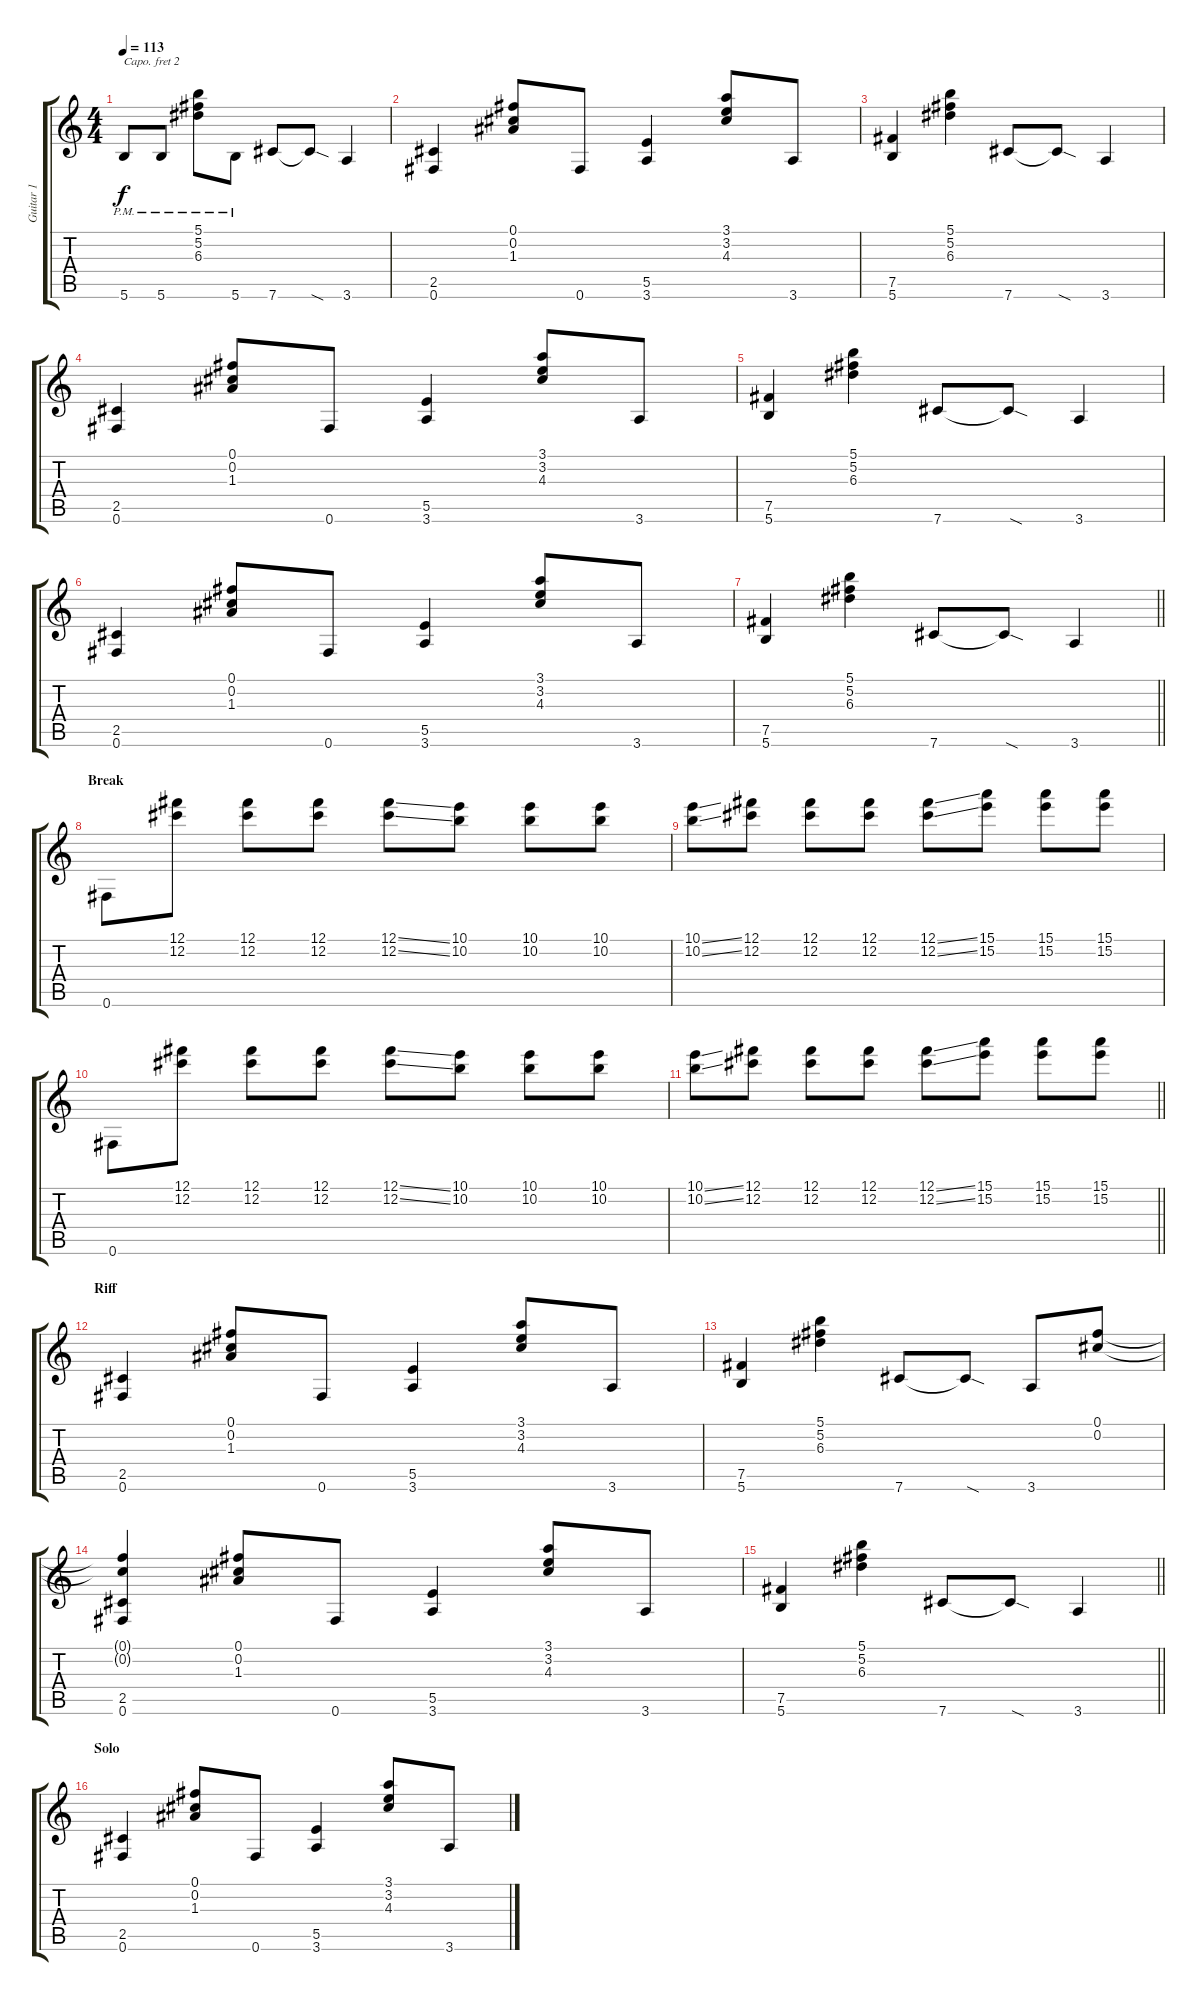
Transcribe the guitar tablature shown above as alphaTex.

\track ("Guitar 1" "Guitar 1") {instrument overdrivenguitar}
\staff {score tabs}
\capo 2
\tuning (E4 B3 G3 D3 A2 E2) {hide}
\ts (4 4)
\tempo 113
\clef g2
\ks c
5.6{pm}.8{dy f} 5.6{pm}.8 (5.1{pm} 5.2{pm} 6.3{pm}).8 5.6{pm}.8 7.6.8 7.6{sod t}.8 3.6.4 |
(2.5 0.6).4 (0.1 0.2 1.3).8 0.6.8 (5.5 3.6).4 (3.1 3.2 4.3).8 3.6.8 |
(7.5 5.6).4 (5.1 5.2 6.3).4 7.6.8 7.6{sod t}.8 3.6.4 |
(2.5 0.6).4 (0.1 0.2 1.3).8 0.6.8 (5.5 3.6).4 (3.1 3.2 4.3).8 3.6.8 |
(7.5 5.6).4 (5.1 5.2 6.3).4 7.6.8 7.6{sod t}.8 3.6.4 |
(2.5 0.6).4 (0.1 0.2 1.3).8 0.6.8 (5.5 3.6).4 (3.1 3.2 4.3).8 3.6.8 |
\barLineRight lightlight
(7.5 5.6).4 (5.1 5.2 6.3).4 7.6.8 7.6{sod t}.8 3.6.4 |
\section ("" "Break")
0.6.8 (12.1 12.2).8 (12.1 12.2).8 (12.1 12.2).8 (12.1{ss} 12.2{ss}).8 (10.1 10.2).8 (10.1 10.2).8 (10.1 10.2).8 |
(10.1{ss} 10.2{ss}).8 (12.1 12.2).8 (12.1 12.2).8 (12.1 12.2).8 (12.1{ss} 12.2{ss}).8 (15.1 15.2).8 (15.1 15.2).8 (15.1 15.2).8 |
0.6.8 (12.1 12.2).8 (12.1 12.2).8 (12.1 12.2).8 (12.1{ss} 12.2{ss}).8 (10.1 10.2).8 (10.1 10.2).8 (10.1 10.2).8 |
\barLineRight lightlight
(10.1{ss} 10.2{ss}).8 (12.1 12.2).8 (12.1 12.2).8 (12.1 12.2).8 (12.1{ss} 12.2{ss}).8 (15.1 15.2).8 (15.1 15.2).8 (15.1 15.2).8 |
\section ("" "Riff")
(2.5 0.6).4 (0.1 0.2 1.3).8 0.6.8 (5.5 3.6).4 (3.1 3.2 4.3).8 3.6.8 |
(7.5 5.6).4 (5.1 5.2 6.3).4 7.6.8 7.6{sod t}.8 3.6.8 (0.1 0.2).8 |
(0.1{t} 0.2{t} 2.5 0.6).4 (0.1 0.2 1.3).8 0.6.8 (5.5 3.6).4 (3.1 3.2 4.3).8 3.6.8 |
\barLineRight lightlight
(7.5 5.6).4 (5.1 5.2 6.3).4 7.6.8 7.6{sod t}.8 3.6.4 |
\section ("" "Solo")
(2.5 0.6).4 (0.1 0.2 1.3).8 0.6.8 (5.5 3.6).4 (3.1 3.2 4.3).8 3.6.8
